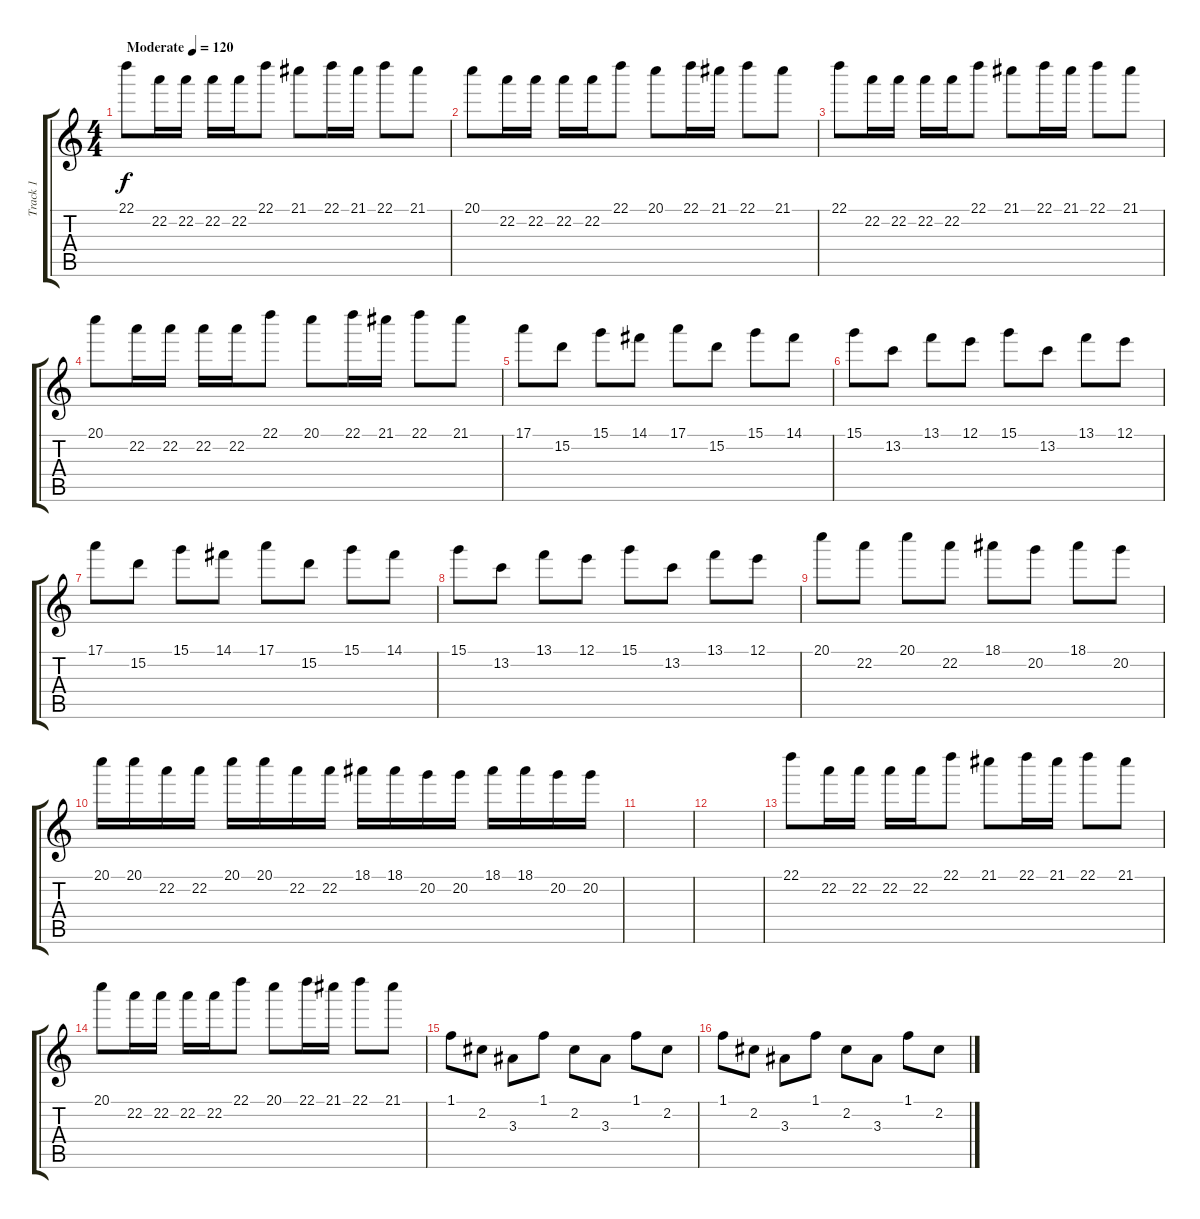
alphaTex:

\track ("Track 1" "Track 1") {instrument electricbassfinger}
\staff {score tabs}
\tuning (E4 B3 G3 D3 A2 E2) {hide}
\ts (4 4)
\tempo (120 "Moderate")
\clef g2
\ks c
22.1.8{dy f instrument electricbassfinger} 22.2.16 22.2.16 22.2.16 22.2.16 22.1.8 21.1.8 22.1.16 21.1.16 22.1.8 21.1.8 |
20.1.8 22.2.16 22.2.16 22.2.16 22.2.16 22.1.8 20.1.8 22.1.16 21.1.16 22.1.8 21.1.8 |
22.1.8 22.2.16 22.2.16 22.2.16 22.2.16 22.1.8 21.1.8 22.1.16 21.1.16 22.1.8 21.1.8 |
20.1.8 22.2.16 22.2.16 22.2.16 22.2.16 22.1.8 20.1.8 22.1.16 21.1.16 22.1.8 21.1.8 |
17.1.8 15.2.8 15.1.8 14.1.8 17.1.8 15.2.8 15.1.8 14.1.8 |
15.1.8 13.2.8 13.1.8 12.1.8 15.1.8 13.2.8 13.1.8 12.1.8 |
17.1.8 15.2.8 15.1.8 14.1.8 17.1.8 15.2.8 15.1.8 14.1.8 |
15.1.8 13.2.8 13.1.8 12.1.8 15.1.8 13.2.8 13.1.8 12.1.8 |
20.1.8 22.2.8 20.1.8 22.2.8 18.1.8 20.2.8 18.1.8 20.2.8 |
20.1.16 20.1.16 22.2.16 22.2.16 20.1.16 20.1.16 22.2.16 22.2.16 18.1.16 18.1.16 20.2.16 20.2.16 18.1.16 18.1.16 20.2.16 20.2.16 |
|
|
22.1.8 22.2.16 22.2.16 22.2.16 22.2.16 22.1.8 21.1.8 22.1.16 21.1.16 22.1.8 21.1.8 |
20.1.8 22.2.16 22.2.16 22.2.16 22.2.16 22.1.8 20.1.8 22.1.16 21.1.16 22.1.8 21.1.8 |
1.1.8 2.2.8 3.3.8 1.1.8 2.2.8 3.3.8 1.1.8 2.2.8 |
1.1.8 2.2.8 3.3.8 1.1.8 2.2.8 3.3.8 1.1.8 2.2.8
